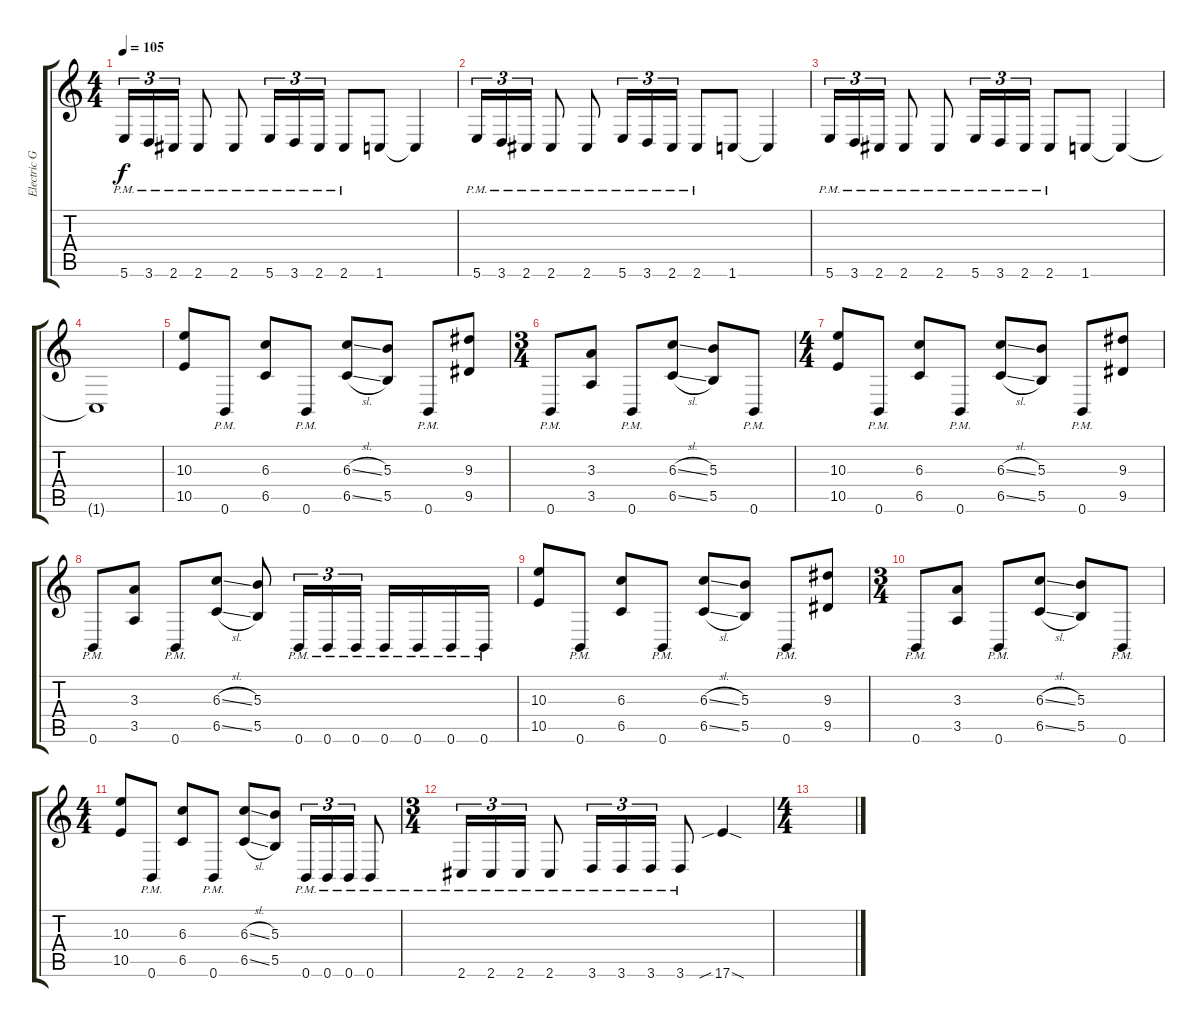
\track ("Electric Guitar 1" "Electric G") {instrument distortionguitar}
\staff {score tabs}
\tuning (Eb4 B3 Gb3 B2 Gb2 B1) {hide}
\ts (4 4)
\tempo 105
\clef g2
\ks c
5.6{pm}.16{tu (3 2) dy f} 3.6{pm}.16{tu (3 2)} 2.6{pm}.16{tu (3 2)} 2.6{pm}.8 2.6{pm}.8 5.6{pm}.16{tu (3 2)} 3.6{pm}.16{tu (3 2)} 2.6{pm}.16{tu (3 2)} 2.6{pm}.8 1.6.8 1.6{t}.4 |
5.6{pm}.16{tu (3 2)} 3.6{pm}.16{tu (3 2)} 2.6{pm}.16{tu (3 2)} 2.6{pm}.8 2.6{pm}.8 5.6{pm}.16{tu (3 2)} 3.6{pm}.16{tu (3 2)} 2.6{pm}.16{tu (3 2)} 2.6{pm}.8 1.6.8 1.6{t}.4 |
5.6{pm}.16{tu (3 2)} 3.6{pm}.16{tu (3 2)} 2.6{pm}.16{tu (3 2)} 2.6{pm}.8 2.6{pm}.8 5.6{pm}.16{tu (3 2)} 3.6{pm}.16{tu (3 2)} 2.6{pm}.16{tu (3 2)} 2.6{pm}.8 1.6.8 1.6{t}.4 |
1.6{t}.1 |
(10.3 10.5).8 0.6{pm}.8 (6.3 6.5).8 0.6{pm}.8 (6.3{sl} 6.5{sl}).8 (5.3 5.5).8 0.6{pm}.8 (9.3 9.5).8 |
\ts (3 4)
0.6{pm}.8 (3.3 3.5).8 0.6{pm}.8 (6.3{sl} 6.5{sl}).8 (5.3 5.5).8 0.6{pm}.8 |
\ts (4 4)
(10.3 10.5).8 0.6{pm}.8 (6.3 6.5).8 0.6{pm}.8 (6.3{sl} 6.5{sl}).8 (5.3 5.5).8 0.6{pm}.8 (9.3 9.5).8 |
0.6{pm}.8 (3.3 3.5).8 0.6{pm}.8 (6.3{sl} 6.5{sl}).8 (5.3 5.5).8 0.6{pm}.16{tu (3 2)} 0.6{pm}.16{tu (3 2)} 0.6{pm}.16{tu (3 2)} 0.6{pm}.16 0.6{pm}.16 0.6{pm}.16 0.6{pm}.16 |
(10.3 10.5).8 0.6{pm}.8 (6.3 6.5).8 0.6{pm}.8 (6.3{sl} 6.5{sl}).8 (5.3 5.5).8 0.6{pm}.8 (9.3 9.5).8 |
\ts (3 4)
0.6{pm}.8 (3.3 3.5).8 0.6{pm}.8 (6.3{sl} 6.5{sl}).8 (5.3 5.5).8 0.6{pm}.8 |
\ts (4 4)
(10.3 10.5).8 0.6{pm}.8 (6.3 6.5).8 0.6{pm}.8 (6.3{sl} 6.5{sl}).8 (5.3 5.5).8 0.6{pm}.16{tu (3 2)} 0.6{pm}.16{tu (3 2)} 0.6{pm}.16{tu (3 2)} 0.6{pm}.8 |
\ts (3 4)
2.6{pm}.16{tu (3 2)} 2.6{pm}.16{tu (3 2)} 2.6{pm}.16{tu (3 2)} 2.6{pm}.8 3.6{pm}.16{tu (3 2)} 3.6{pm}.16{tu (3 2)} 3.6{pm}.16{tu (3 2)} 3.6{pm}.8 17.6{sib sod}.4 |
\ts (4 4)
